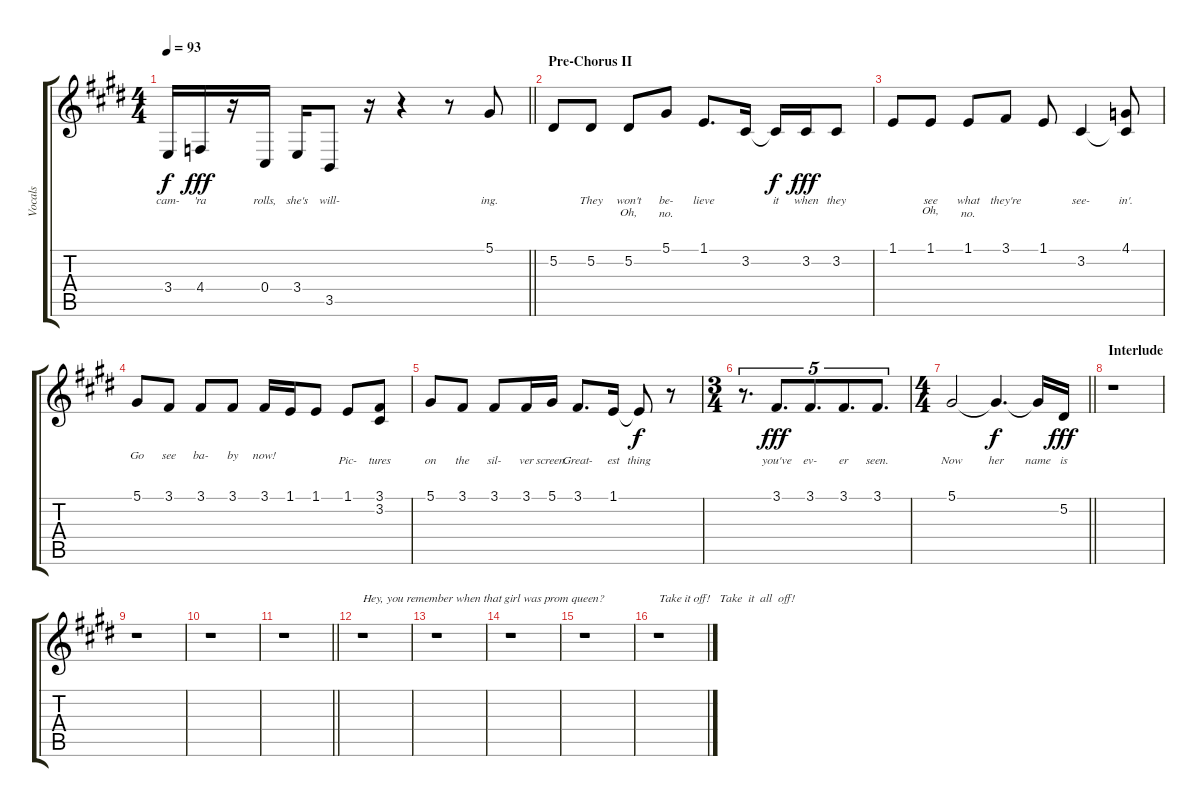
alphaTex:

\track ("Vocals" "Vocals") {instrument lead6voice}
\staff {score tabs}
\tuning (Eb4 Bb3 Gb3 Db3 Ab2 Eb2) {hide}
\ts (4 4)
\tempo 93
\clef g2
\barLineRight lightlight
\ks e
3.4{t}.16{lyrics (0 "cam-") lyrics (1 "") lyrics (2 "") lyrics (3 "") lyrics (4 "") dy f} 4.4.16{lyrics (0 "'ra") lyrics (1 "") lyrics (2 "") lyrics (3 "") lyrics (4 "") dy fff} r.16 0.4.16{lyrics (0 "rolls,") lyrics (1 "") lyrics (2 "") lyrics (3 "") lyrics (4 "")} 3.4.16{lyrics (0 "she's") lyrics (1 "") lyrics (2 "") lyrics (3 "") lyrics (4 "")} 3.5.8{lyrics (0 "will-") lyrics (1 "") lyrics (2 "") lyrics (3 "") lyrics (4 "")} r.16 r.4 r.8 5.1.8{lyrics (0 "ing.") lyrics (1 "") lyrics (2 "") lyrics (3 "") lyrics (4 "")} |
\section ("" "Pre-Chorus II")
5.2.8{lyrics (0 "") lyrics (1 "") lyrics (2 "") lyrics (3 "") lyrics (4 "")} 5.2.8{lyrics (0 "They") lyrics (1 "") lyrics (2 "") lyrics (3 "") lyrics (4 "")} 5.2.8{lyrics (0 "won't") lyrics (1 "Oh,") lyrics (2 "") lyrics (3 "") lyrics (4 "")} 5.1.8{lyrics (0 "be-") lyrics (1 "no.") lyrics (2 "") lyrics (3 "") lyrics (4 "")} 1.1.8{d lyrics (0 "lieve") lyrics (1 "") lyrics (2 "") lyrics (3 "") lyrics (4 "")} 3.2.16{lyrics (0 "") lyrics (1 "") lyrics (2 "") lyrics (3 "") lyrics (4 "")} 3.2{t}.16{lyrics (0 "it") lyrics (1 "") lyrics (2 "") lyrics (3 "") lyrics (4 "") dy f} 3.2.16{lyrics (0 "when") lyrics (1 "") lyrics (2 "") lyrics (3 "") lyrics (4 "") dy fff} 3.2.8{lyrics (0 "they") lyrics (1 "") lyrics (2 "") lyrics (3 "") lyrics (4 "")} |
1.1.8{lyrics (0 "") lyrics (1 "") lyrics (2 "") lyrics (3 "") lyrics (4 "")} 1.1.8{lyrics (0 "see") lyrics (1 "Oh,") lyrics (2 "") lyrics (3 "") lyrics (4 "")} 1.1.8{lyrics (0 "what") lyrics (1 "no.") lyrics (2 "") lyrics (3 "") lyrics (4 "")} 3.1.8{lyrics (0 "they're") lyrics (1 "") lyrics (2 "") lyrics (3 "") lyrics (4 "")} 1.1.8{lyrics (0 "") lyrics (1 "") lyrics (2 "") lyrics (3 "") lyrics (4 "")} 3.2.4{lyrics (0 "see-") lyrics (1 "") lyrics (2 "") lyrics (3 "") lyrics (4 "")} (4.1 3.2{t}).8{lyrics (0 "in'.") lyrics (1 "") lyrics (2 "") lyrics (3 "") lyrics (4 "")} |
5.1.8{lyrics (0 "Go") lyrics (1 "") lyrics (2 "") lyrics (3 "") lyrics (4 "")} 3.1.8{lyrics (0 "see") lyrics (1 "") lyrics (2 "") lyrics (3 "") lyrics (4 "")} 3.1.8{lyrics (0 "ba-") lyrics (1 "") lyrics (2 "") lyrics (3 "") lyrics (4 "")} 3.1.8{lyrics (0 "by") lyrics (1 "") lyrics (2 "") lyrics (3 "") lyrics (4 "")} 3.1.16{lyrics (0 "now!") lyrics (1 "") lyrics (2 "") lyrics (3 "") lyrics (4 "")} 1.1.16{lyrics (0 "") lyrics (1 "") lyrics (2 "") lyrics (3 "") lyrics (4 "")} 1.1.8{lyrics (0 "") lyrics (1 "") lyrics (2 "") lyrics (3 "") lyrics (4 "")} 1.1.8{lyrics (0 "") lyrics (1 "Pic-") lyrics (2 "") lyrics (3 "") lyrics (4 "")} (3.1 3.2).8{lyrics (0 "") lyrics (1 "tures") lyrics (2 "") lyrics (3 "") lyrics (4 "")} |
5.1.8{lyrics (0 "") lyrics (1 "on") lyrics (2 "") lyrics (3 "") lyrics (4 "")} 3.1.8{lyrics (0 "") lyrics (1 "the") lyrics (2 "") lyrics (3 "") lyrics (4 "")} 3.1.8{lyrics (0 "") lyrics (1 "sil-") lyrics (2 "") lyrics (3 "") lyrics (4 "")} 3.1.16{lyrics (0 "") lyrics (1 "ver") lyrics (2 "") lyrics (3 "") lyrics (4 "")} 5.1.16{lyrics (0 "") lyrics (1 "screen.") lyrics (2 "") lyrics (3 "") lyrics (4 "")} 3.1.8{d lyrics (0 "") lyrics (1 "Great-") lyrics (2 "") lyrics (3 "") lyrics (4 "")} 1.1.16{lyrics (0 "") lyrics (1 "est") lyrics (2 "") lyrics (3 "") lyrics (4 "")} 1.1{t}.8{lyrics (0 "") lyrics (1 "thing") lyrics (2 "") lyrics (3 "") lyrics (4 "") dy f} r.8 |
\ts (3 4)
r.8{d tu (5 4)} 3.1.8{d tu (5 4) lyrics (0 "") lyrics (1 "you've") lyrics (2 "") lyrics (3 "") lyrics (4 "") dy fff} 3.1.8{d tu (5 4) lyrics (0 "") lyrics (1 "ev-") lyrics (2 "") lyrics (3 "") lyrics (4 "")} 3.1.8{d tu (5 4) lyrics (0 "") lyrics (1 "er") lyrics (2 "") lyrics (3 "") lyrics (4 "")} 3.1.8{d tu (5 4) lyrics (0 "") lyrics (1 "seen.") lyrics (2 "") lyrics (3 "") lyrics (4 "")} |
\ts (4 4)
\barLineRight lightlight
5.1.2{lyrics (0 "") lyrics (1 "Now") lyrics (2 "") lyrics (3 "") lyrics (4 "")} 5.1{t}.4{d lyrics (0 "") lyrics (1 "her") lyrics (2 "") lyrics (3 "") lyrics (4 "") dy f} 5.1{t}.16{lyrics (0 "") lyrics (1 "name") lyrics (2 "") lyrics (3 "") lyrics (4 "")} 5.2.16{lyrics (0 "") lyrics (1 "is") lyrics (2 "") lyrics (3 "") lyrics (4 "") dy fff} |
\section ("" "Interlude")
r.1 |
r.1 |
r.1 |
\barLineRight lightlight
r.1 |
r.1{txt "Hey, you remember when that girl was prom queen?"} |
r.1 |
r.1 |
r.1 |
r.1{txt "Take it off!   Take  it  all  off!"}
